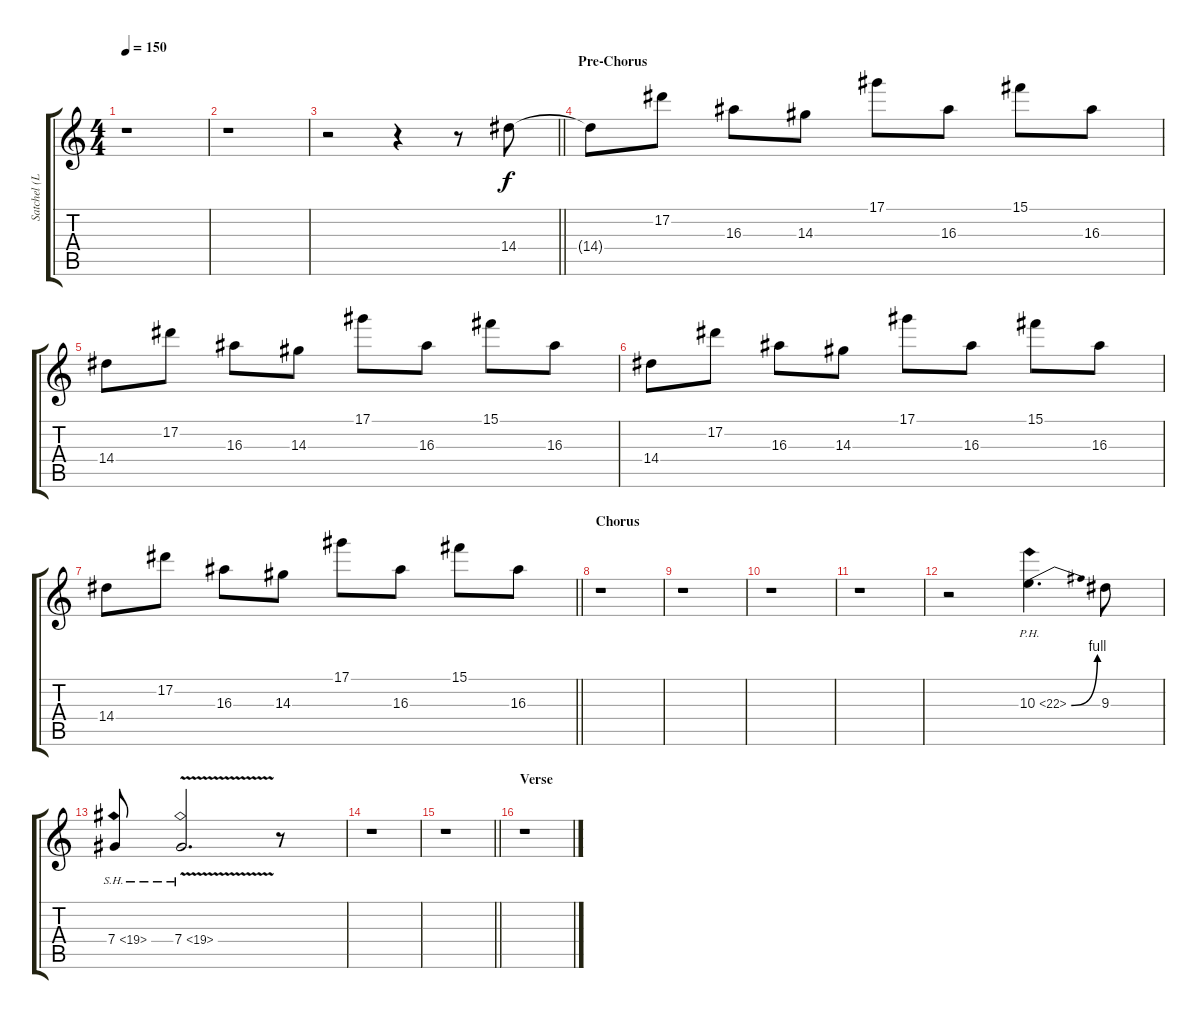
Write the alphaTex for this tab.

\track ("Satchel (Lead)" "Satchel (L") {instrument distortionguitar bank 255}
\staff {score tabs}
\tuning (Eb4 Bb3 Gb3 Db3 Ab2 Eb2) {hide}
\ts (4 4)
\tempo 150
\clef g2
\ks c
r.1{dy f} |
r.1 |
\barLineRight lightlight
r.2 r.4 r.8 14.4.8 |
\section ("" "Pre-Chorus")
14.4{t}.8 17.2.8 16.3.8 14.3.8 17.1.8 16.3.8 15.1.8 16.3.8 |
14.4.8 17.2.8 16.3.8 14.3.8 17.1.8 16.3.8 15.1.8 16.3.8 |
14.4.8 17.2.8 16.3.8 14.3.8 17.1.8 16.3.8 15.1.8 16.3.8 |
\barLineRight lightlight
14.4.8 17.2.8 16.3.8 14.3.8 17.1.8 16.3.8 15.1.8 16.3.8 |
\section ("" "Chorus")
r.1 |
r.1 |
r.1 |
r.1 |
r.2 10.3{be (bend 0 0 60 4) ph 12}.4{d} 9.3.8 |
7.4{sh 12}.8 7.4{sh 12 v}.2{d} r.8 |
r.1 |
\barLineRight lightlight
r.1 |
\section ("" "Verse")
r.1
